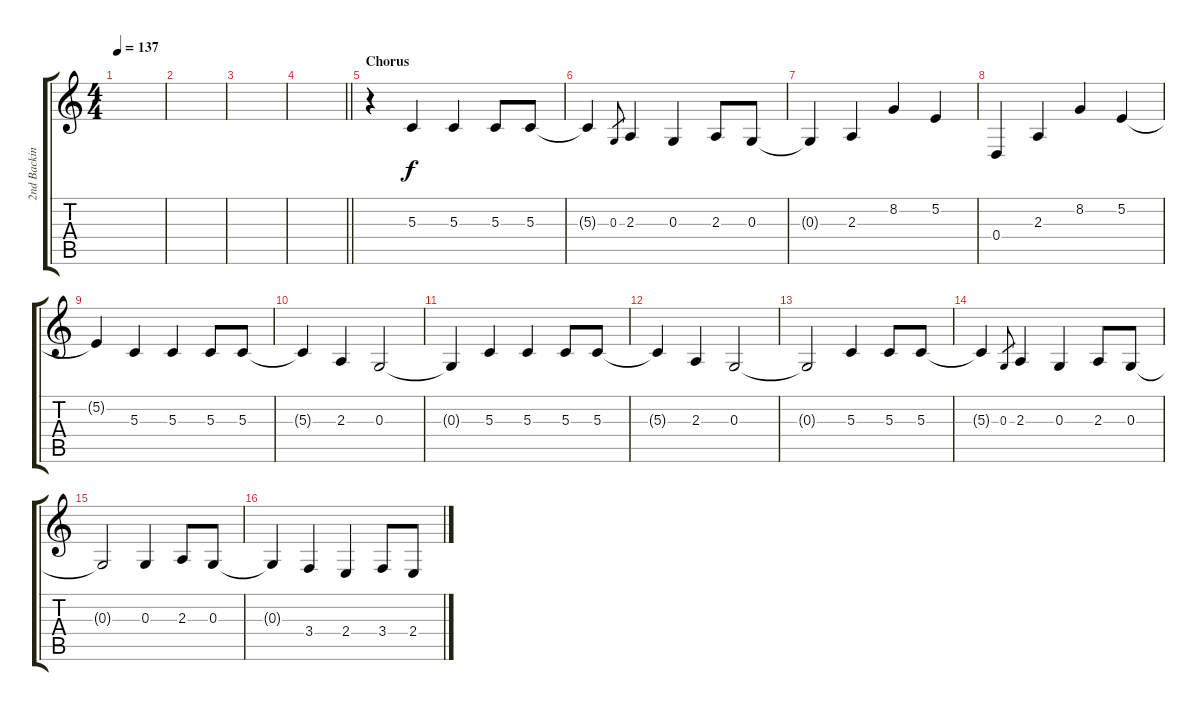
\track ("2nd Backing Vocal" "2nd Backin") {instrument cello}
\staff {score tabs}
\tuning (E4 B3 G3 D3 A2 E2) {hide}
\ts (4 4)
\tempo 137
\clef g2
\ks c
|
|
|
\barLineRight lightlight
|
\section ("" "Chorus")
r.4 5.3.4 5.3.4 5.3.8 5.3.8 |
5.3{t}.4 0.3.8{gr} 2.3.4 0.3.4 2.3.8 0.3.8 |
0.3{t}.4 2.3.4 8.2.4 5.2.4 |
0.4.4 2.3.4 8.2.4 5.2.4 |
5.2{t}.4 5.3.4 5.3.4 5.3.8 5.3.8 |
5.3{t}.4 2.3.4 0.3.2 |
0.3{t}.4 5.3.4 5.3.4 5.3.8 5.3.8 |
5.3{t}.4 2.3.4 0.3.2 |
0.3{t}.2 5.3.4 5.3.8 5.3.8 |
5.3{t}.4 0.3.8{gr} 2.3.4 0.3.4 2.3.8 0.3.8 |
0.3{t}.2 0.3.4 2.3.8 0.3.8 |
0.3{t}.4 3.4.4 2.4.4 3.4.8 2.4.8
